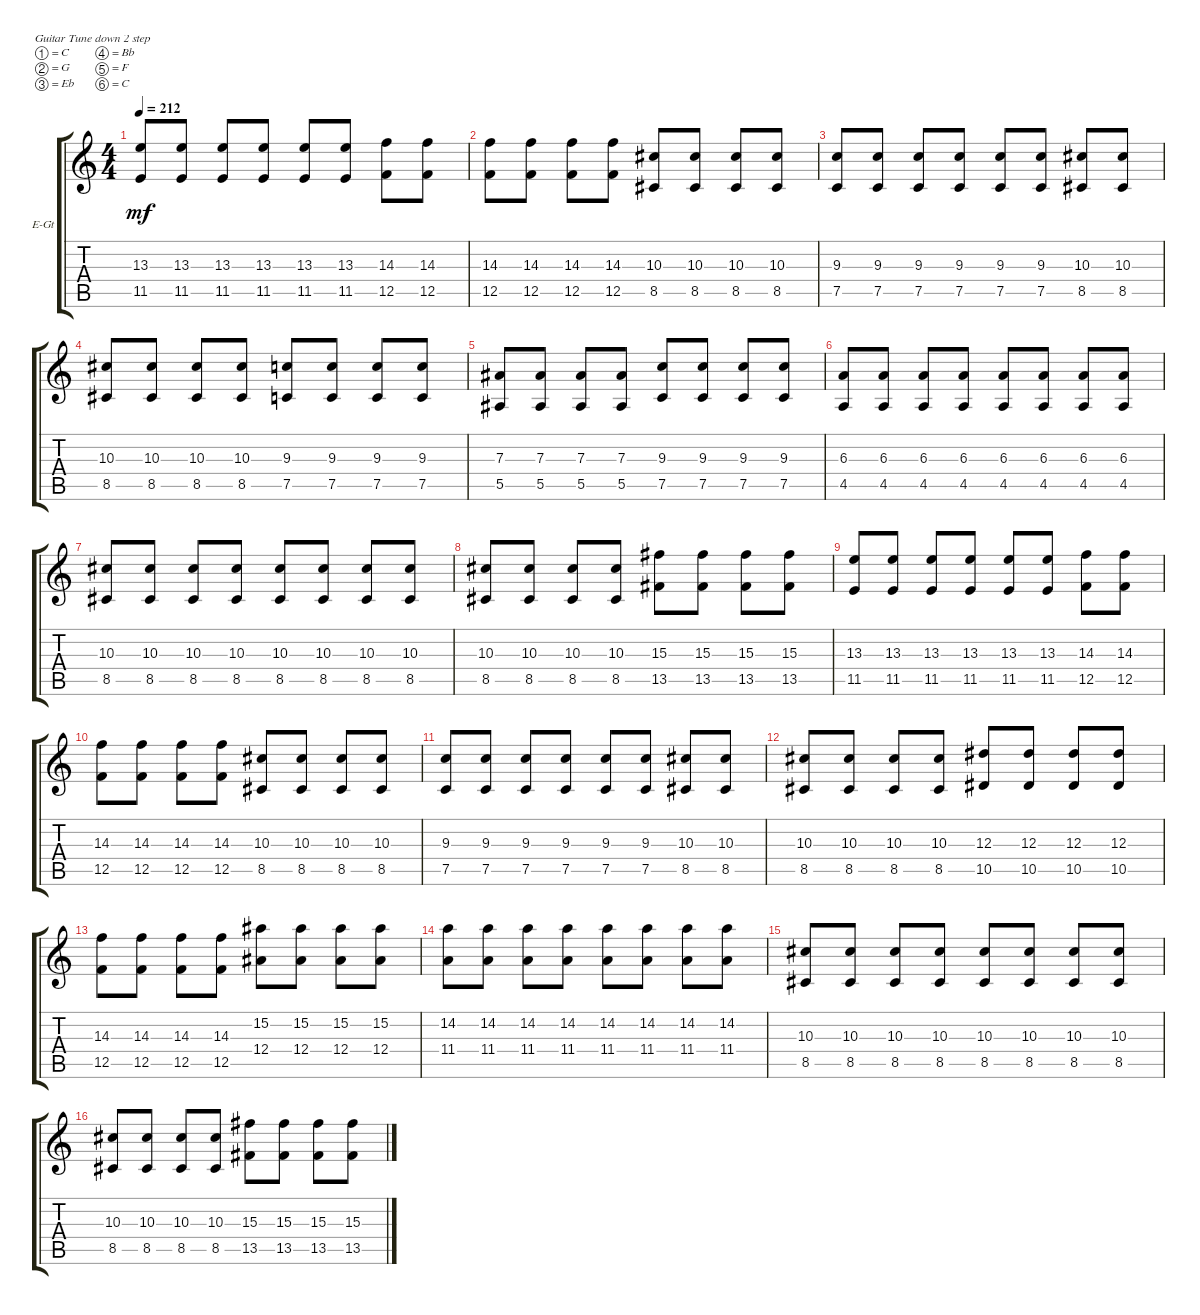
\defaultSystemsLayout 4
\bracketExtendMode groupsimilarinstruments
\firstSystemTrackNameOrientation horizontal
\otherSystemsTrackNameOrientation horizontal
\track ("Leads" "E-Gt") {instrument overdrivenguitar}
\staff {score tabs}
\tuning (C4 G3 Eb3 Bb2 F2 C2)
\ts (4 4)
\tempo 212
\clef g2
\ks c
(11.5 13.3).8{dy mf} (11.5 13.3).8 (11.5 13.3).8 (11.5 13.3).8 (11.5 13.3).8 (11.5 13.3).8 (14.3 12.5).8 (14.3 12.5).8 |
(14.3 12.5).8 (14.3 12.5).8 (14.3 12.5).8 (14.3 12.5).8 (8.5 10.3).8 (8.5 10.3).8 (8.5 10.3).8 (8.5 10.3).8 |
(7.5 9.3).8 (7.5 9.3).8 (7.5 9.3).8 (7.5 9.3).8 (7.5 9.3).8 (7.5 9.3).8 (10.3 8.5).8 (10.3 8.5).8 |
(10.3 8.5).8 (10.3 8.5).8 (10.3 8.5).8 (10.3 8.5).8 (7.5 9.3).8 (7.5 9.3).8 (7.5 9.3).8 (7.5 9.3).8 |
(5.5 7.3).8 (5.5 7.3).8 (5.5 7.3).8 (5.5 7.3).8 (7.5 9.3).8 (7.5 9.3).8 (7.5 9.3).8 (7.5 9.3).8 |
(4.5 6.3).8 (4.5 6.3).8 (4.5 6.3).8 (4.5 6.3).8 (4.5 6.3).8 (4.5 6.3).8 (4.5 6.3).8 (4.5 6.3).8 |
(8.5 10.3).8 (8.5 10.3).8 (8.5 10.3).8 (8.5 10.3).8 (8.5 10.3).8 (8.5 10.3).8 (8.5 10.3).8 (8.5 10.3).8 |
(8.5 10.3).8 (8.5 10.3).8 (8.5 10.3).8 (8.5 10.3).8 (13.5 15.3).8 (13.5 15.3).8 (13.5 15.3).8 (13.5 15.3).8 |
(11.5 13.3).8 (11.5 13.3).8 (11.5 13.3).8 (11.5 13.3).8 (11.5 13.3).8 (11.5 13.3).8 (14.3 12.5).8 (14.3 12.5).8 |
(14.3 12.5).8 (14.3 12.5).8 (14.3 12.5).8 (14.3 12.5).8 (8.5 10.3).8 (8.5 10.3).8 (8.5 10.3).8 (8.5 10.3).8 |
(7.5 9.3).8 (7.5 9.3).8 (7.5 9.3).8 (7.5 9.3).8 (7.5 9.3).8 (7.5 9.3).8 (10.3 8.5).8 (10.3 8.5).8 |
(10.3 8.5).8 (10.3 8.5).8 (10.3 8.5).8 (10.3 8.5).8 (10.5 12.3).8 (10.5 12.3).8 (10.5 12.3).8 (10.5 12.3).8 |
(14.3 12.5).8 (14.3 12.5).8 (14.3 12.5).8 (14.3 12.5).8 (15.2 12.4).8 (15.2 12.4).8 (15.2 12.4).8 (15.2 12.4).8 |
(14.2 11.4).8 (14.2 11.4).8 (14.2 11.4).8 (14.2 11.4).8 (14.2 11.4).8 (14.2 11.4).8 (14.2 11.4).8 (14.2 11.4).8 |
(8.5 10.3).8 (8.5 10.3).8 (8.5 10.3).8 (8.5 10.3).8 (8.5 10.3).8 (8.5 10.3).8 (8.5 10.3).8 (8.5 10.3).8 |
(8.5 10.3).8 (8.5 10.3).8 (8.5 10.3).8 (8.5 10.3).8 (13.5 15.3).8 (13.5 15.3).8 (13.5 15.3).8 (13.5 15.3).8
